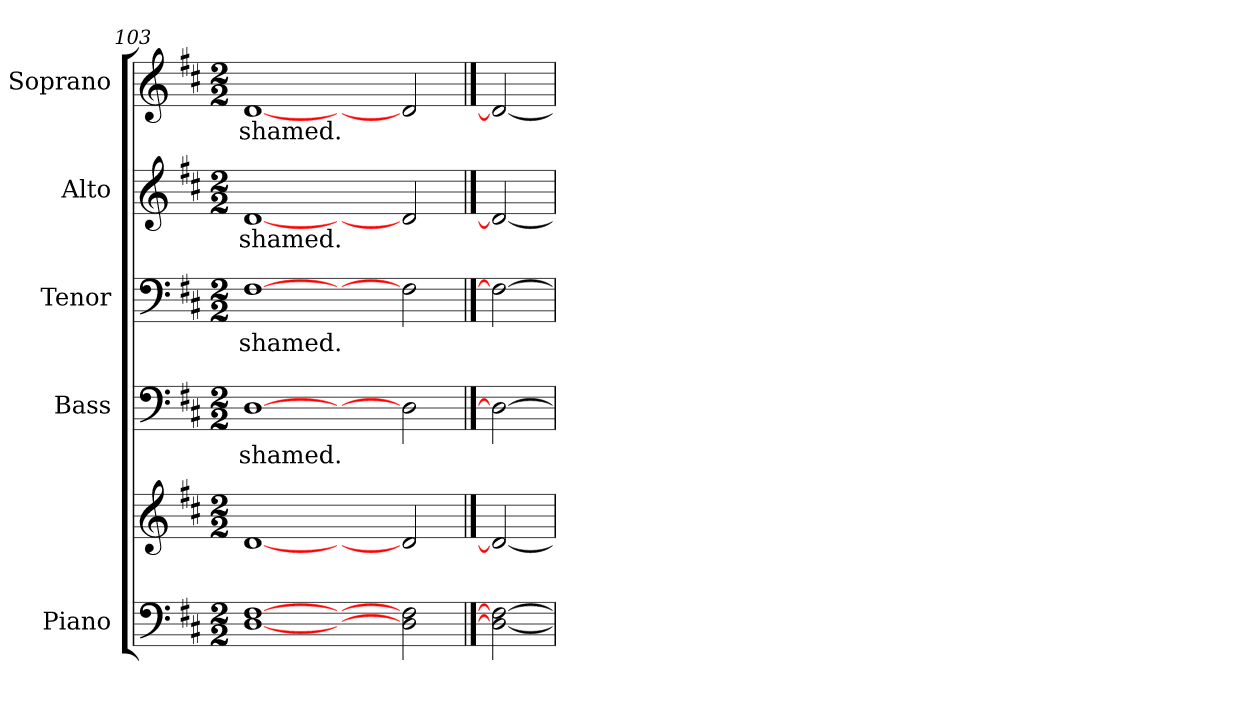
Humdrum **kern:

**kern	**kern	**kern	**text	**kern	**text	**kern	**text	**kern	**text
*part5	*part5	*part4	*part4	*part3	*part3	*part2	*part2	*part1	*part1
*staff6	*staff5	*staff4	*staff4	*staff3	*staff3	*staff2	*staff2	*staff1	*staff1
*I"Piano	*	*I"Bass	*	*I"Tenor	*	*I"Alto	*	*I"Soprano	*
*I'Pno.	*	*I'B.	*	*I'T.	*	*I'A.	*	*I'S.	*
*clefF4	*clefG2	*clefF4	*	*clefF4	*	*clefG2	*	*clefG2	*
*k[f#c#]	*k[f#c#]	*k[f#c#]	*	*k[f#c#]	*	*k[f#c#]	*	*k[f#c#]	*
*D:	*D:	*D:	*	*D:	*	*D:	*	*D:	*
*M2/2	*M2/2	*M2/2	*	*M2/2	*	*M2/2	*	*M2/2	*
=103	=103	=103	=103	=103	=103	=103	=103	=103	=103
!	!	!	!LO:LY:b:color=#000000	!	!	!	!	!	!
!	!	!	!	!	!LO:LY:b:color=#000000	!	!	!	!
!	!	!	!	!	!	!	!LO:LY:b:color=#000000	!	!
!	!	!	!	!	!	!	!	!	!LO:LY:b:color=#000000
[<1Di [>1F#i	[<1di	[>1Di	-shamed.	[>1F#i	-shamed.	[<1di	-shamed.	[<1di	-shamed.
2ryy	2ryy	2ryy	.	2ryy	.	2ryy	.	2ryy	.
2Di\] 2F#i]	2di/]	2Di\]	.	2F#i\]	.	2di/]	.	2di/]	.
==104	==104	==104	==104	==104	==104	==104	==104	==104	==104
2Di_ 2F#i_	2di_	2Di_	.	2F#i_	.	2di_	.	2di_	.
=	=	=	=	=	=	=	=	=	=
*-	*-	*-	*-	*-	*-	*-	*-	*-	*-
